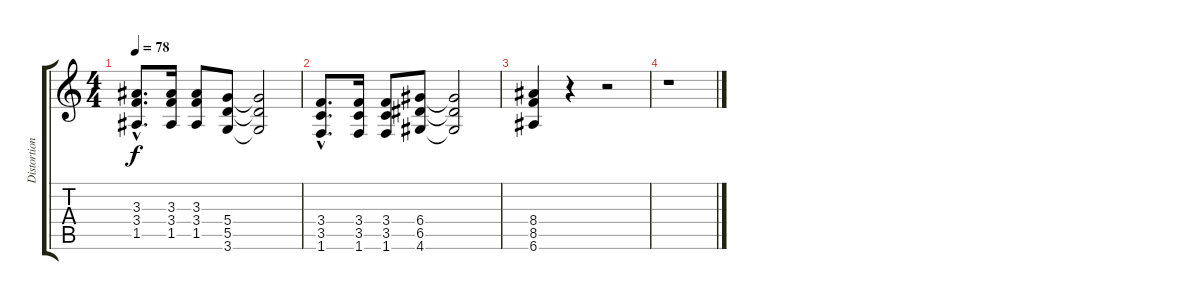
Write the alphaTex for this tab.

\track ("Distortion Guitar" "Distortion") {instrument distortionguitar}
\staff {score tabs}
\tuning (E4 B3 G3 D3 A2 E2) {hide}
\ts (4 4)
\tempo 78
\clef g2
\ks c
(3.3{hac} 3.4{hac} 1.5{hac}).8{d dy f} (3.3 3.4 1.5).16 (3.3 3.4 1.5).8 (5.4 5.5 3.6).8 (5.4{t} 5.5{t} 3.6{t}).2 |
(3.4{hac} 3.5{hac} 1.6{hac}).8{d} (3.4 3.5 1.6).16 (3.4 3.5 1.6).8 (6.4 6.5 4.6).8 (6.4{t} 6.5{t} 4.6{t}).2 |
(8.4 8.5 6.6).4 r.4 r.2 |
r.1
